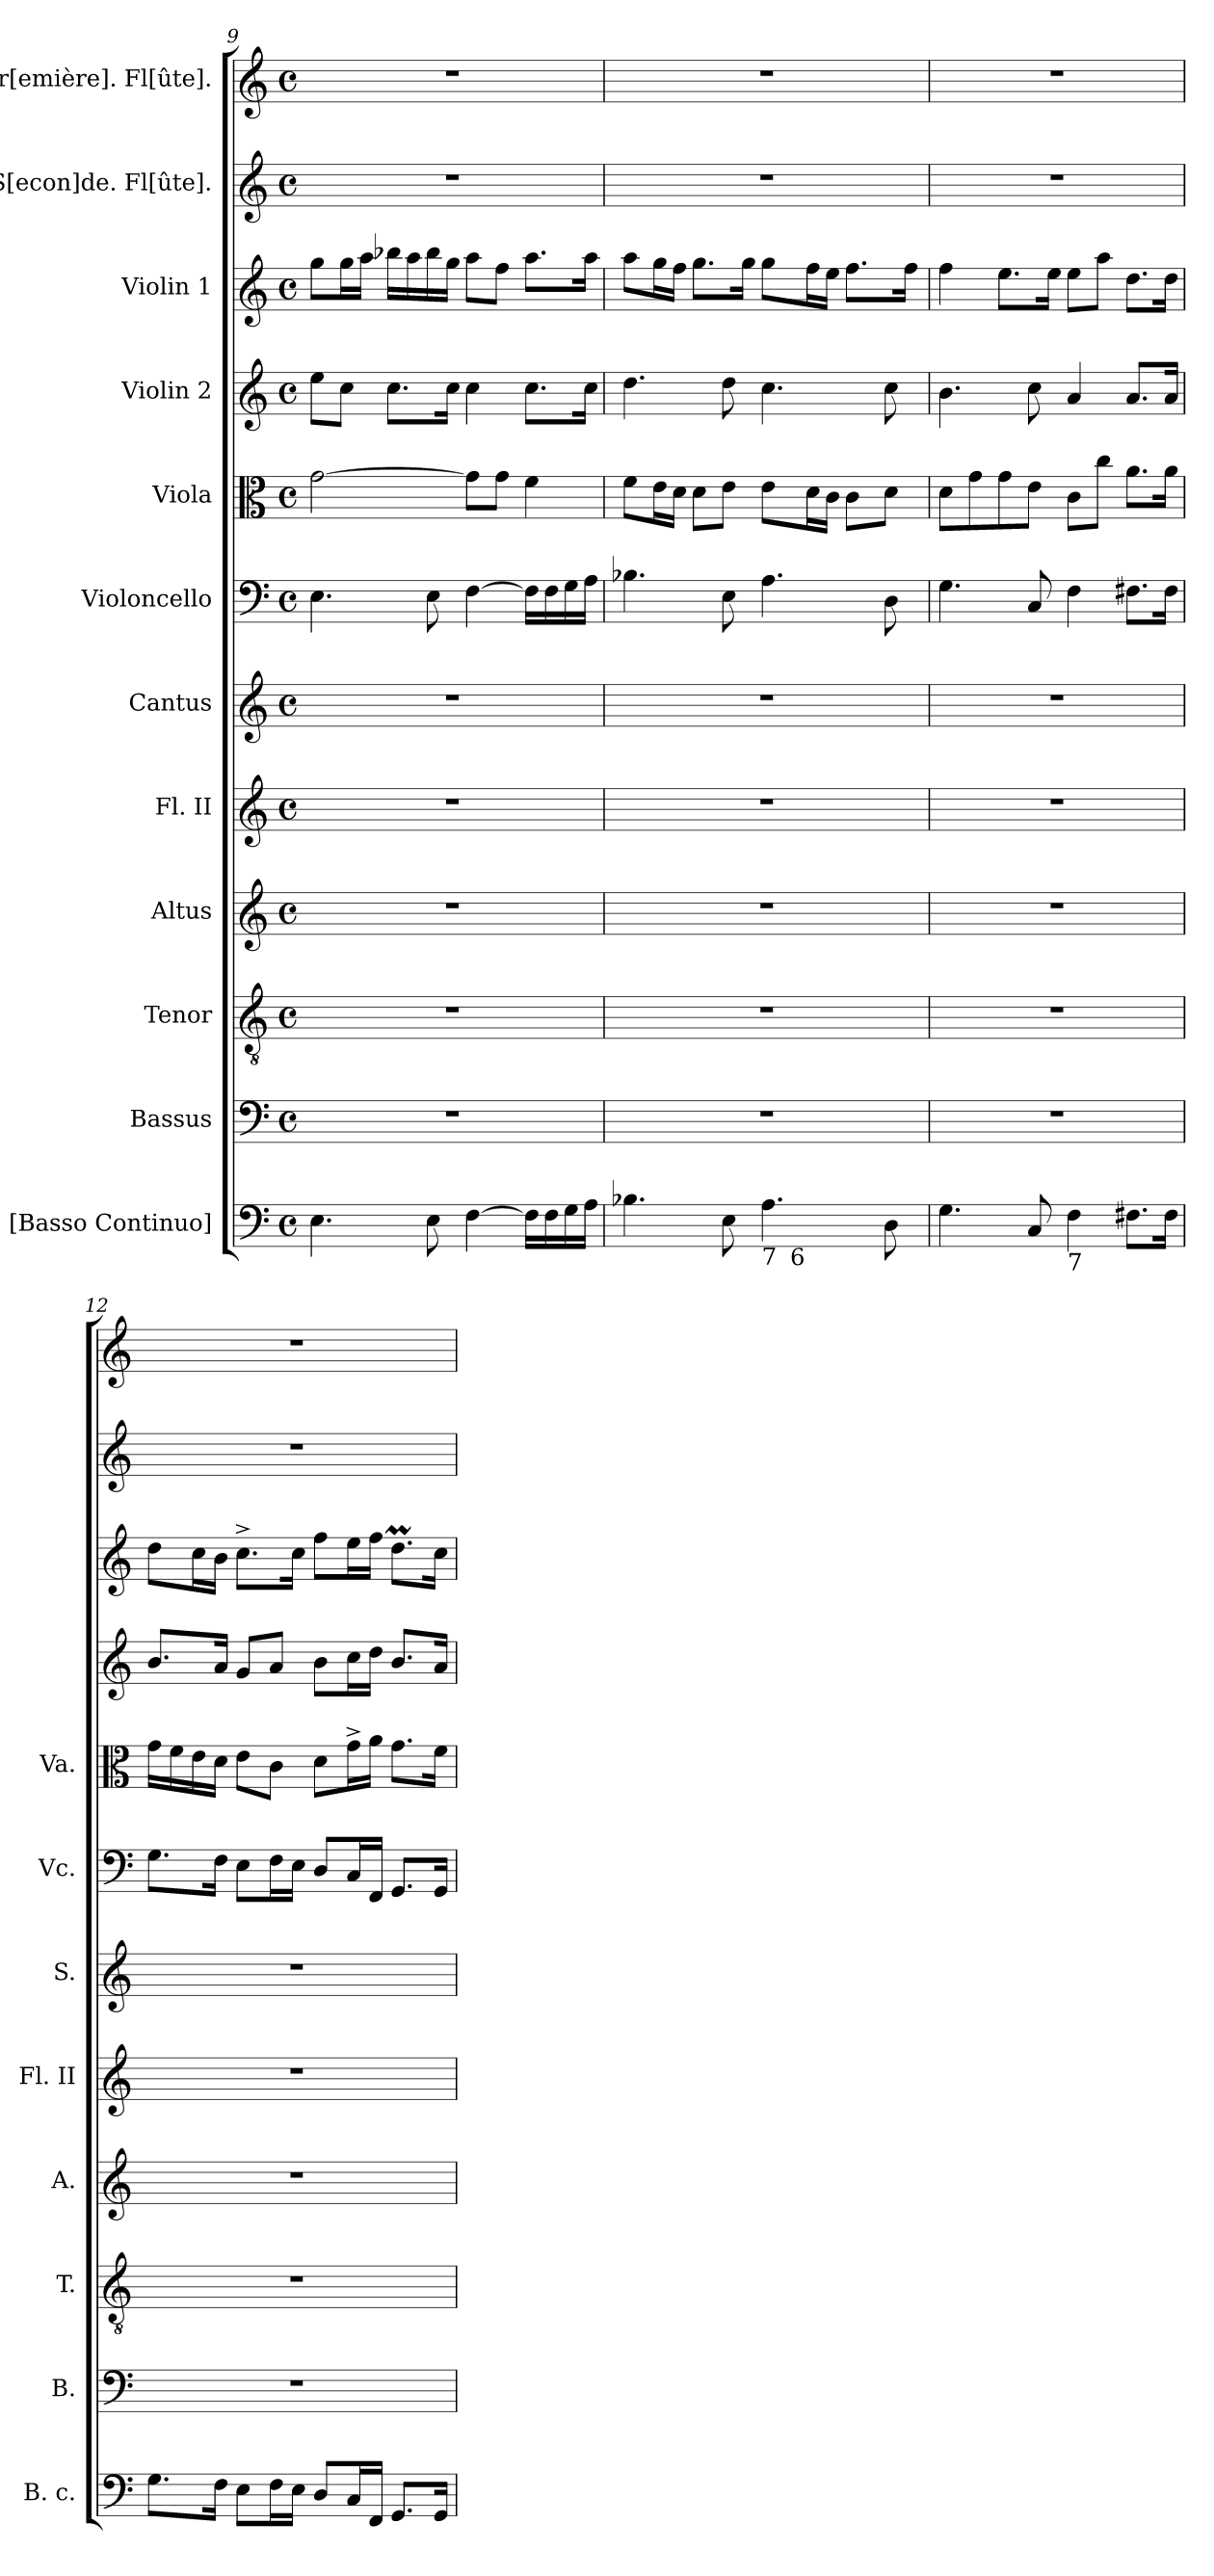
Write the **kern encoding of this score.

**kern	**kern	**kern	**kern	**kern	**kern	**kern	**kern	**kern	**kern	**kern	**kern
*part12	*part11	*part10	*part9	*part8	*part7	*part6	*part5	*part4	*part3	*part2	*part1
*staff12	*staff11	*staff10	*staff9	*staff8	*staff7	*staff6	*staff5	*staff4	*staff3	*staff2	*staff1
*I"[Basso Continuo]	*I"Bassus	*I"Tenor	*I"Altus	*I"Fl. II	*I"Cantus	*I"Violoncello	*I"Viola	*I"Violin 2	*I"Violin 1	*I"S[econ]de. Fl[ûte].	*I"Pr[emière]. Fl[ûte].
*I'B. c.	*I'B.	*I'T.	*I'A.	*I'Fl. II	*I'S.	*I'Vc.	*I'Va.	*	*	*	*
*clefF4	*clefF4	*clefGv2	*clefG2	*clefG2	*clefG2	*clefF4	*clefC3	*clefG2	*clefG2	*clefG2	*clefG2
*k[]	*k[]	*k[]	*k[]	*k[]	*k[]	*k[]	*k[]	*k[]	*k[]	*k[]	*k[]
*C:	*C:	*C:	*C:	*C:	*C:	*C:	*C:	*C:	*C:	*C:	*C:
*M4/4	*M4/4	*M4/4	*M4/4	*M4/4	*M4/4	*M4/4	*M4/4	*M4/4	*M4/4	*M4/4	*M4/4
*met(c)	*met(c)	*met(c)	*met(c)	*met(c)	*met(c)	*met(c)	*met(c)	*met(c)	*met(c)	*met(c)	*met(c)
=9	=9	=9	=9	=9	=9	=9	=9	=9	=9	=9	=9
4.E\	1r	1r	1r	1r	1r	4.E\	[>2g\	8ee\L	8gg\L	1r	1r
.	.	.	.	.	.	.	.	8cc\J	16gg\L	.	.
.	.	.	.	.	.	.	.	.	16aa\JJ	.	.
.	.	.	.	.	.	.	.	8.cc\L	16bb-X\LL	.	.
.	.	.	.	.	.	.	.	.	16aa\	.	.
8E\	.	.	.	.	.	8E\	.	.	16bb-\	.	.
.	.	.	.	.	.	.	.	16cc\Jk	16gg\JJ	.	.
[>4F\	.	.	.	.	.	[>4F\	8g\L]	4cc\	8aa\L	.	.
.	.	.	.	.	.	.	8g\J	.	8ff\J	.	.
16F\LL]	.	.	.	.	.	16F\LL]	4f\	8.cc\L	8.aa\L	.	.
16F\	.	.	.	.	.	16F\	.	.	.	.	.
16G\	.	.	.	.	.	16G\	.	.	.	.	.
16A\JJ	.	.	.	.	.	16A\JJ	.	16cc\Jk	16aa\Jk	.	.
!!LO:PB:g=z
=10	=10	=10	=10	=10	=10	=10	=10	=10	=10	=10	=10
*^	*	*	*	*	*	*	*	*	*	*	*
4.B-X>\	2ryy	1r	1r	1r	1r	1r	4.B-X\	8f\L	4.dd\	8aa\L	1r	1r
.	.	.	.	.	.	.	.	16e\L	.	16gg\L	.	.
.	.	.	.	.	.	.	.	16d\JJ	.	16ff\JJ	.	.
.	.	.	.	.	.	.	.	8d\L	.	8.gg\L	.	.
8E\	.	.	.	.	.	.	8E\	8e\J	8dd\	.	.	.
.	.	.	.	.	.	.	.	.	.	16gg\Jk	.	.
!LO:TX:b:t=7	!	!	!	!	!	!	!	!	!	!	!	!
4.A\	16ryy	.	.	.	.	.	4.A\	8e\L	4.cc\	8gg\L	.	.
.	64ryy	.	.	.	.	.	.	.	.	.	.	.
!	!LO:TX:b:t=6	!	!	!	!	!	!	!	!	!	!	!
.	4ryy	.	.	.	.	.	.	.	.	.	.	.
.	.	.	.	.	.	.	.	16d\L	.	16ff\L	.	.
.	.	.	.	.	.	.	.	16c\JJ	.	16ee\JJ	.	.
.	.	.	.	.	.	.	.	8c\L	.	8.ff\L	.	.
.	8ryy	.	.	.	.	.	.	.	.	.	.	.
8D\	.	.	.	.	.	.	8D\	8d\J	8cc\	.	.	.
.	.	.	.	.	.	.	.	.	.	16ff\Jk	.	.
.	32.ryy	.	.	.	.	.	.	.	.	.	.	.
=11	=11	=11	=11	=11	=11	=11	=11	=11	=11	=11	=11	=11
!LO:TX:b:t=7 6	!	!	!	!	!	!	!	!	!	!	!	!
*v	*v	*	*	*	*	*	*	*	*	*	*	*
4.G\	1r	1r	1r	1r	1r	4.G\	8d\L	4.b\	4ff\	1r	1r
.	.	.	.	.	.	.	8g\	.	.	.	.
.	.	.	.	.	.	.	8g\	.	8.ee\L	.	.
8C/	.	.	.	.	.	8C/	8e\J	8cc\	.	.	.
.	.	.	.	.	.	.	.	.	16ee\Jk	.	.
!LO:TX:b:t=7	!	!	!	!	!	!	!	!	!	!	!
4F\	.	.	.	.	.	4F\	8c\L	4a/	8ee\L	.	.
.	.	.	.	.	.	.	8cc\J	.	8aa\J	.	.
8.F#X\L	.	.	.	.	.	8.F#X\L	8.a\L	8.a/L	8.dd\L	.	.
16F#\Jk	.	.	.	.	.	16F#\Jk	16a\Jk	16a/Jk	16dd\Jk	.	.
=12	=12	=12	=12	=12	=12	=12	=12	=12	=12	=12	=12
8.G\L	1r	1r	1r	1r	1r	8.G\L	16g\LL	8.b/L	8dd\L	1r	1r
.	.	.	.	.	.	.	16f\	.	.	.	.
.	.	.	.	.	.	.	16e\	.	16cc\L	.	.
16F\Jk	.	.	.	.	.	16F\Jk	16d\JJ	16a/Jk	16b\JJ	.	.
8E\L	.	.	.	.	.	8E\L	8e\L	8g/L	8.cc^>\L	.	.
16F\L	.	.	.	.	.	16F\L	8c\J	8a/J	.	.	.
16E\JJ	.	.	.	.	.	16E\JJ	.	.	16cc\Jk	.	.
8D/L	.	.	.	.	.	8D/L	8d\L	8b\L	8ff\L	.	.
16C/L	.	.	.	.	.	16C/L	16g^>\L	16cc\L	16ee\L	.	.
16FF/JJ	.	.	.	.	.	16FF/JJ	16a\JJ	16dd\JJ	16ff\JJ	.	.
8.GG</L	.	.	.	.	.	8.GG/L	8.g\L	8.b/L	8.ddM\L	.	.
16GG/Jk	.	.	.	.	.	16GG/Jk	16f\Jk	16a/Jk	16cc\Jk	.	.
=	=	=	=	=	=	=	=	=	=	=	=
*-	*-	*-	*-	*-	*-	*-	*-	*-	*-	*-	*-
